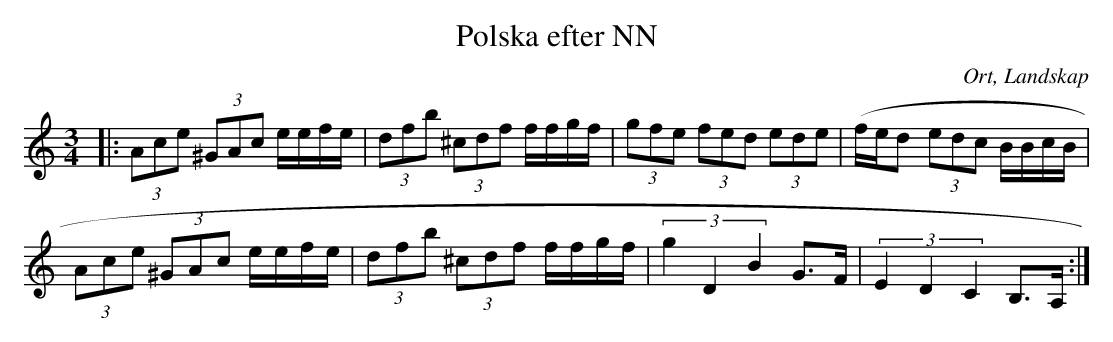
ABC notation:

X:1
T:Polska efter NN
O:Ort, Landskap
M:3/4
L:1/8
M:3/4
K:C
|: (3 Ace (3^GAc e/e/f/e/| (3 dfb (3^cdf f/f/g/f/|(3gfe (3fed (3ede|(f/e/d (3edc B/B/c/B/ |
(3Ace (3^GAc e/e/f/e/| (3 dfb (3^cdf f/f/g/f/|(3:2:3 g2 D2 B2 G>F|(3:2:3 E2 D2 C2 B,>A,:|
